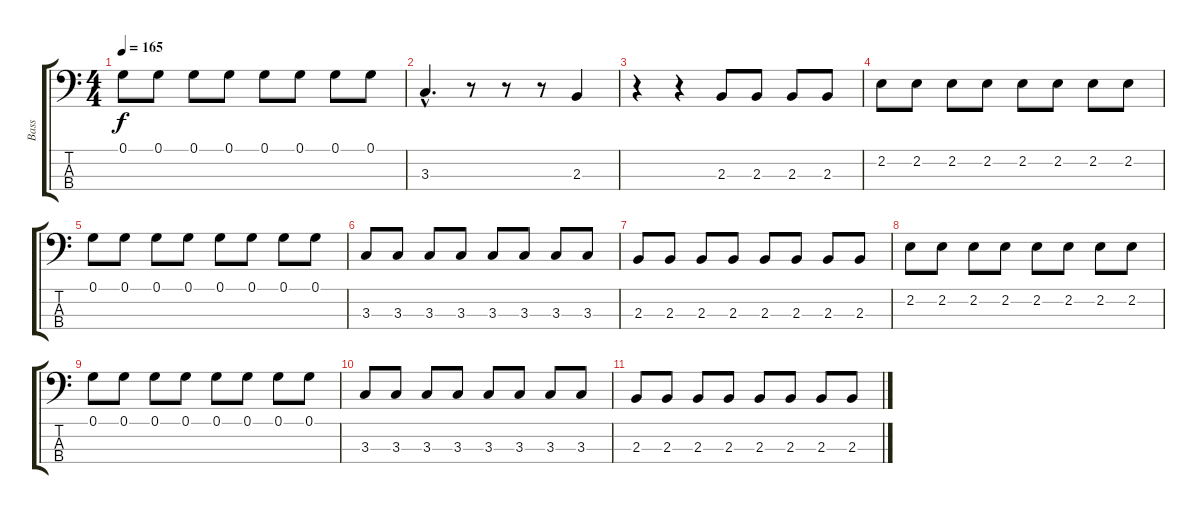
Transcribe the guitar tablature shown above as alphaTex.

\track ("Bass" "Bass") {instrument electricbassfinger}
\staff {score tabs}
\tuning (G2 D2 A1 E1) {hide}
\ts (4 4)
\tempo 165
\clef f4
\ks c
0.1.8{dy f} 0.1.8 0.1.8 0.1.8 0.1.8 0.1.8 0.1.8 0.1.8 |
3.3{hac}.4{d} r.8 r.8 r.8 2.3.4 |
r.4 r.4 2.3.8 2.3.8 2.3.8 2.3.8 |
2.2.8 2.2.8 2.2.8 2.2.8 2.2.8 2.2.8 2.2.8 2.2.8 |
0.1.8 0.1.8 0.1.8 0.1.8 0.1.8 0.1.8 0.1.8 0.1.8 |
3.3.8 3.3.8 3.3.8 3.3.8 3.3.8 3.3.8 3.3.8 3.3.8 |
2.3.8 2.3.8 2.3.8 2.3.8 2.3.8 2.3.8 2.3.8 2.3.8 |
2.2.8 2.2.8 2.2.8 2.2.8 2.2.8 2.2.8 2.2.8 2.2.8 |
0.1.8 0.1.8 0.1.8 0.1.8 0.1.8 0.1.8 0.1.8 0.1.8 |
3.3.8 3.3.8 3.3.8 3.3.8 3.3.8 3.3.8 3.3.8 3.3.8 |
2.3.8 2.3.8 2.3.8 2.3.8 2.3.8 2.3.8 2.3.8 2.3.8
